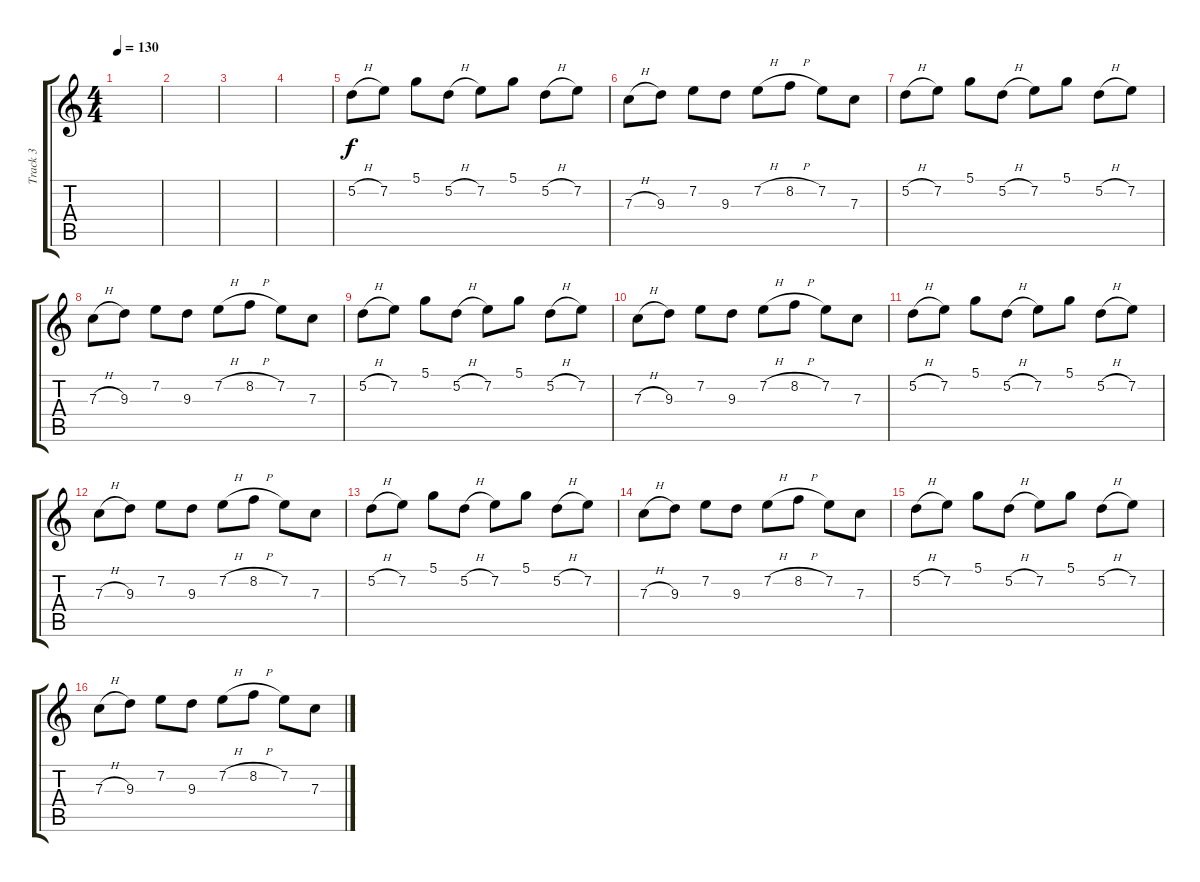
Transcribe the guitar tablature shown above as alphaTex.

\track ("Track 3" "Track 3") {instrument distortionguitar}
\staff {score tabs}
\tuning (D4 A3 F3 C3 G2 C2) {hide}
\ts (4 4)
\tempo 130
\clef g2
\ks c
|
|
|
|
5.2{h}.8{volume 16} 7.2.8 5.1.8 5.2{h}.8 7.2.8 5.1.8 5.2{h}.8 7.2.8 |
7.3{h}.8 9.3.8 7.2.8 9.3.8 7.2{h}.8 8.2{h}.8 7.2.8 7.3.8 |
5.2{h}.8 7.2.8 5.1.8 5.2{h}.8 7.2.8 5.1.8 5.2{h}.8 7.2.8 |
7.3{h}.8 9.3.8 7.2.8 9.3.8 7.2{h}.8 8.2{h}.8 7.2.8 7.3.8 |
5.2{h}.8 7.2.8 5.1.8 5.2{h}.8 7.2.8 5.1.8 5.2{h}.8 7.2.8 |
7.3{h}.8 9.3.8 7.2.8 9.3.8 7.2{h}.8 8.2{h}.8 7.2.8 7.3.8 |
5.2{h}.8 7.2.8 5.1.8 5.2{h}.8 7.2.8 5.1.8 5.2{h}.8 7.2.8 |
7.3{h}.8 9.3.8 7.2.8 9.3.8 7.2{h}.8 8.2{h}.8 7.2.8 7.3.8 |
5.2{h}.8 7.2.8 5.1.8 5.2{h}.8 7.2.8 5.1.8 5.2{h}.8 7.2.8 |
7.3{h}.8 9.3.8 7.2.8 9.3.8 7.2{h}.8 8.2{h}.8 7.2.8 7.3.8 |
5.2{h}.8 7.2.8 5.1.8 5.2{h}.8 7.2.8 5.1.8 5.2{h}.8 7.2.8 |
7.3{h}.8 9.3.8 7.2.8 9.3.8 7.2{h}.8 8.2{h}.8 7.2.8 7.3.8
